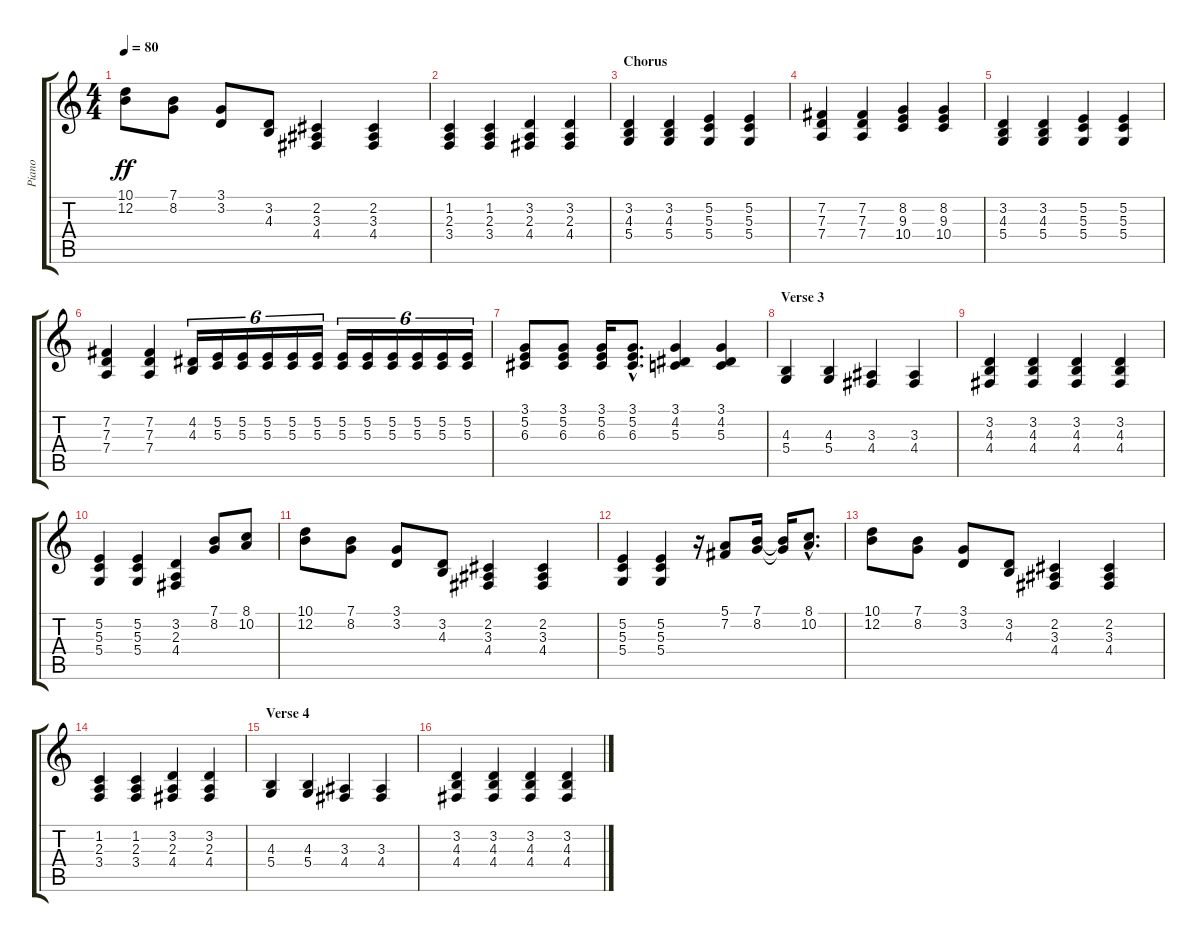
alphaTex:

\track ("Piano" "Piano") {instrument honkytonkpiano}
\staff {score tabs}
\tuning (E4 B3 G3 D3 A2 E2) {hide}
\ts (4 4)
\tempo 80
\clef g2
\ks c
(10.1 12.2).8{dy ff} (7.1 8.2).8 (3.1 3.2).8 (3.2 4.3).8 (2.2 3.3 4.4).4 (2.2 3.3 4.4).4 |
(1.2 2.3 3.4).4 (1.2 2.3 3.4).4 (3.2 2.3 4.4).4 (3.2 2.3 4.4).4 |
\section ("" "Chorus")
(3.2 4.3 5.4).4 (3.2 4.3 5.4).4 (5.2 5.3 5.4).4 (5.2 5.3 5.4).4 |
(7.2 7.3 7.4).4 (7.2 7.3 7.4).4 (8.2 9.3 10.4).4 (8.2 9.3 10.4).4 |
(3.2 4.3 5.4).4 (3.2 4.3 5.4).4 (5.2 5.3 5.4).4 (5.2 5.3 5.4).4 |
(7.2 7.3 7.4).4 (7.2 7.3 7.4).4 (4.2 4.3).16{tu (6 4)} (5.2 5.3).16{tu (6 4)} (5.2 5.3).16{tu (6 4)} (5.2 5.3).16{tu (6 4)} (5.2 5.3).16{tu (6 4)} (5.2 5.3).16{tu (6 4)} (5.2 5.3).16{tu (6 4)} (5.2 5.3).16{tu (6 4)} (5.2 5.3).16{tu (6 4)} (5.2 5.3).16{tu (6 4)} (5.2 5.3).16{tu (6 4)} (5.2 5.3).16{tu (6 4)} |
(3.1 5.2 6.3).8 (3.1 5.2 6.3).8 (3.1 5.2 6.3).16 (3.1{hac} 5.2{hac} 6.3{hac}).8{d} (3.1 4.2 5.3).4 (3.1 4.2 5.3).4 |
\section ("" "Verse 3")
(4.3 5.4).4 (4.3 5.4).4 (3.3 4.4).4 (3.3 4.4).4 |
(3.2 4.3 4.4).4 (3.2 4.3 4.4).4 (3.2 4.3 4.4).4 (3.2 4.3 4.4).4 |
(5.2 5.3 5.4).4 (5.2 5.3 5.4).4 (3.2 2.3 4.4).4 (7.1 8.2).8 (8.1 10.2).8 |
(10.1 12.2).8 (7.1 8.2).8 (3.1 3.2).8 (3.2 4.3).8 (2.2 3.3 4.4).4 (2.2 3.3 4.4).4 |
(5.2 5.3 5.4).4 (5.2 5.3 5.4).4 r.16 (5.1 7.2).8 (7.1 8.2).16 (7.1{t} 8.2{t}).16 (8.1{hac} 10.2{hac}).8{d} |
(10.1 12.2).8 (7.1 8.2).8 (3.1 3.2).8 (3.2 4.3).8 (2.2 3.3 4.4).4 (2.2 3.3 4.4).4 |
(1.2 2.3 3.4).4 (1.2 2.3 3.4).4 (3.2 2.3 4.4).4 (3.2 2.3 4.4).4 |
\section ("" "Verse 4")
(4.3 5.4).4 (4.3 5.4).4 (3.3 4.4).4 (3.3 4.4).4 |
(3.2 4.3 4.4).4 (3.2 4.3 4.4).4 (3.2 4.3 4.4).4 (3.2 4.3 4.4).4
